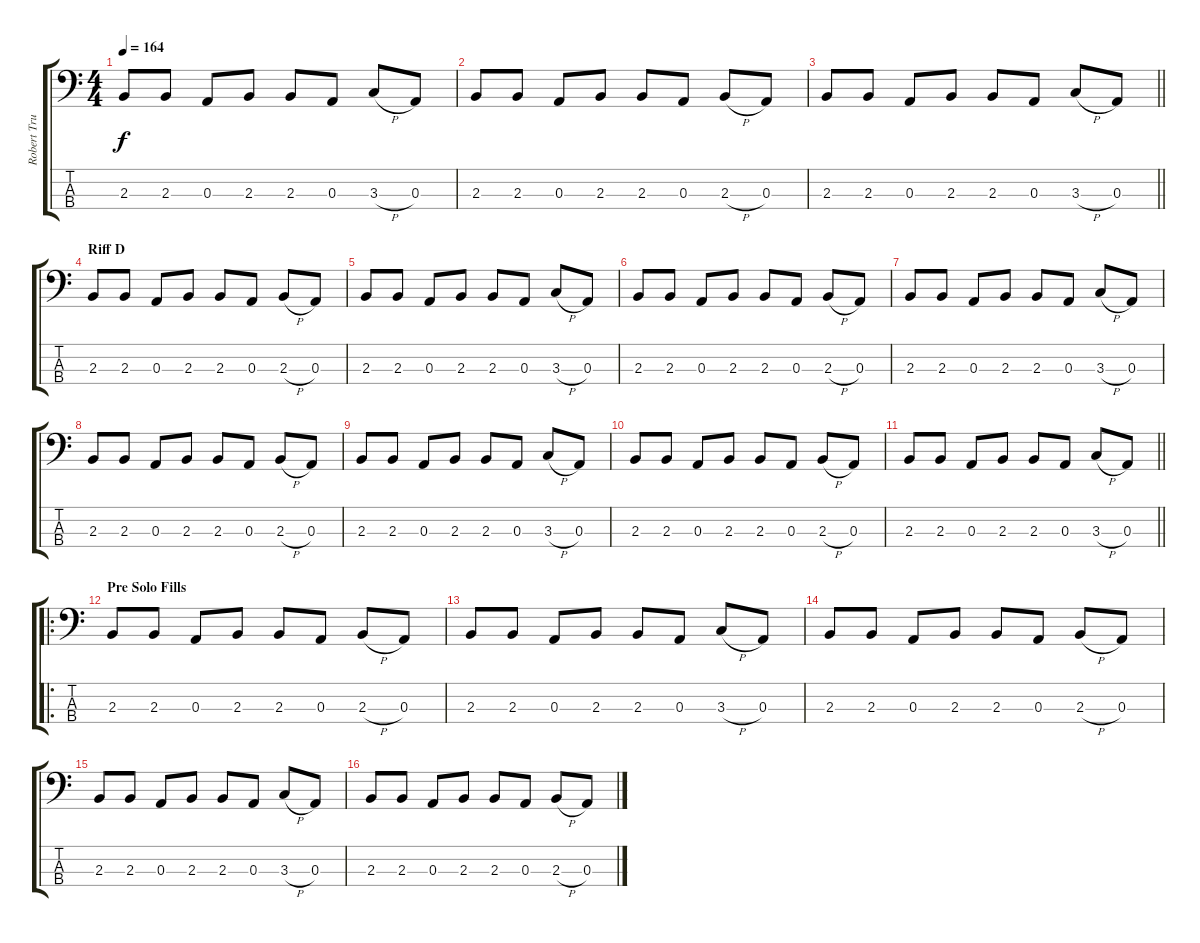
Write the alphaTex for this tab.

\track ("Robert Trujillo" "Robert Tru") {instrument electricbassfinger}
\staff {score tabs}
\tuning (G2 D2 A1 E1) {hide}
\ts (4 4)
\tempo 164
\clef f4
\ks c
2.3.8{dy f} 2.3.8 0.3.8 2.3.8 2.3.8 0.3.8 3.3{h}.8 0.3.8 |
2.3.8 2.3.8 0.3.8 2.3.8 2.3.8 0.3.8 2.3{h}.8 0.3.8 |
\barLineRight lightlight
2.3.8 2.3.8 0.3.8 2.3.8 2.3.8 0.3.8 3.3{h}.8 0.3.8 |
\section ("" "Riff D")
2.3.8 2.3.8 0.3.8 2.3.8 2.3.8 0.3.8 2.3{h}.8 0.3.8 |
2.3.8 2.3.8 0.3.8 2.3.8 2.3.8 0.3.8 3.3{h}.8 0.3.8 |
2.3.8 2.3.8 0.3.8 2.3.8 2.3.8 0.3.8 2.3{h}.8 0.3.8 |
2.3.8 2.3.8 0.3.8 2.3.8 2.3.8 0.3.8 3.3{h}.8 0.3.8 |
2.3.8 2.3.8 0.3.8 2.3.8 2.3.8 0.3.8 2.3{h}.8 0.3.8 |
2.3.8 2.3.8 0.3.8 2.3.8 2.3.8 0.3.8 3.3{h}.8 0.3.8 |
2.3.8 2.3.8 0.3.8 2.3.8 2.3.8 0.3.8 2.3{h}.8 0.3.8 |
\barLineRight lightlight
2.3.8 2.3.8 0.3.8 2.3.8 2.3.8 0.3.8 3.3{h}.8 0.3.8 |
\ro
\section ("" "Pre Solo Fills")
2.3.8 2.3.8 0.3.8 2.3.8 2.3.8 0.3.8 2.3{h}.8 0.3.8 |
2.3.8 2.3.8 0.3.8 2.3.8 2.3.8 0.3.8 3.3{h}.8 0.3.8 |
2.3.8 2.3.8 0.3.8 2.3.8 2.3.8 0.3.8 2.3{h}.8 0.3.8 |
2.3.8 2.3.8 0.3.8 2.3.8 2.3.8 0.3.8 3.3{h}.8 0.3.8 |
2.3.8 2.3.8 0.3.8 2.3.8 2.3.8 0.3.8 2.3{h}.8 0.3.8
